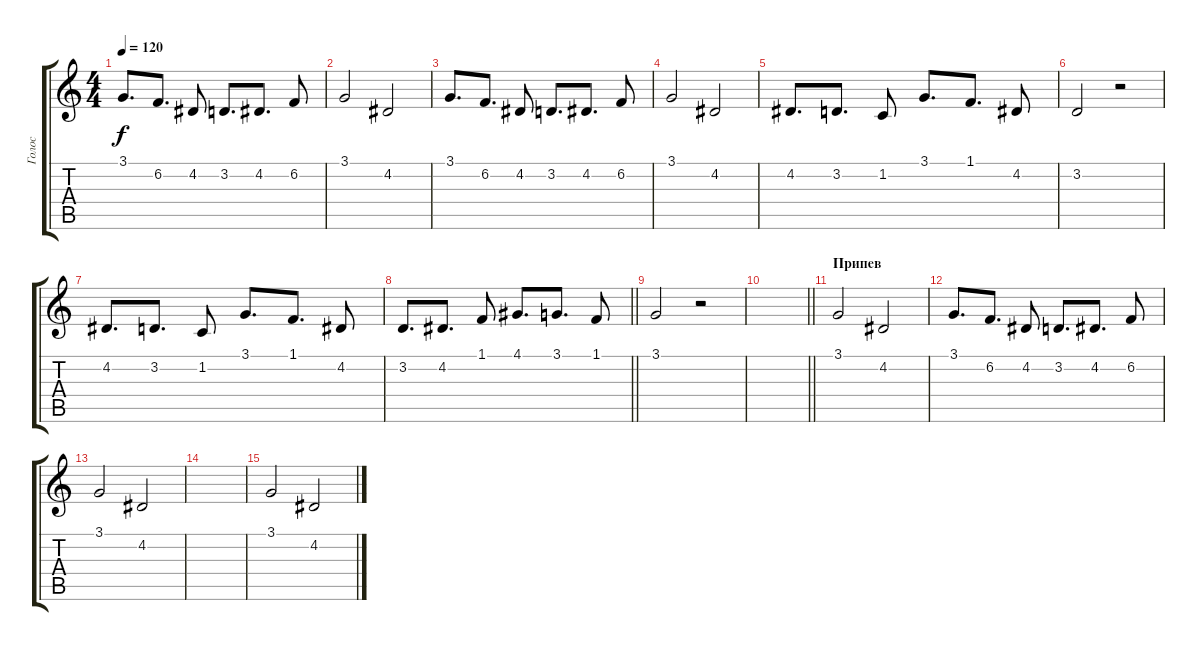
\track ("Голос" "Голос") {instrument pad1newage}
\staff {score tabs}
\tuning (E4 B3 G3 D3 A2 E2) {hide}
\ts (4 4)
\tempo 120
\clef g2
\ks c
3.1.8{d dy f} 6.2.8{d} 4.2.8 3.2.8{d} 4.2.8{d} 6.2.8 |
3.1.2 4.2.2 |
3.1.8{d} 6.2.8{d} 4.2.8 3.2.8{d} 4.2.8{d} 6.2.8 |
3.1.2 4.2.2 |
4.2.8{d} 3.2.8{d} 1.2.8 3.1.8{d} 1.1.8{d} 4.2.8 |
3.2.2 r.2 |
4.2.8{d} 3.2.8{d} 1.2.8 3.1.8{d} 1.1.8{d} 4.2.8 |
\barLineRight lightlight
3.2.8{d} 4.2.8{d} 1.1.8 4.1.8{d} 3.1.8{d} 1.1.8 |
\section ("" "")
3.1.2 r.2 |
\barLineRight lightlight
|
\section ("" "Припев")
3.1.2 4.2.2 |
3.1.8{d} 6.2.8{d} 4.2.8 3.2.8{d} 4.2.8{d} 6.2.8 |
3.1.2 4.2.2 |
|
3.1.2 4.2.2
